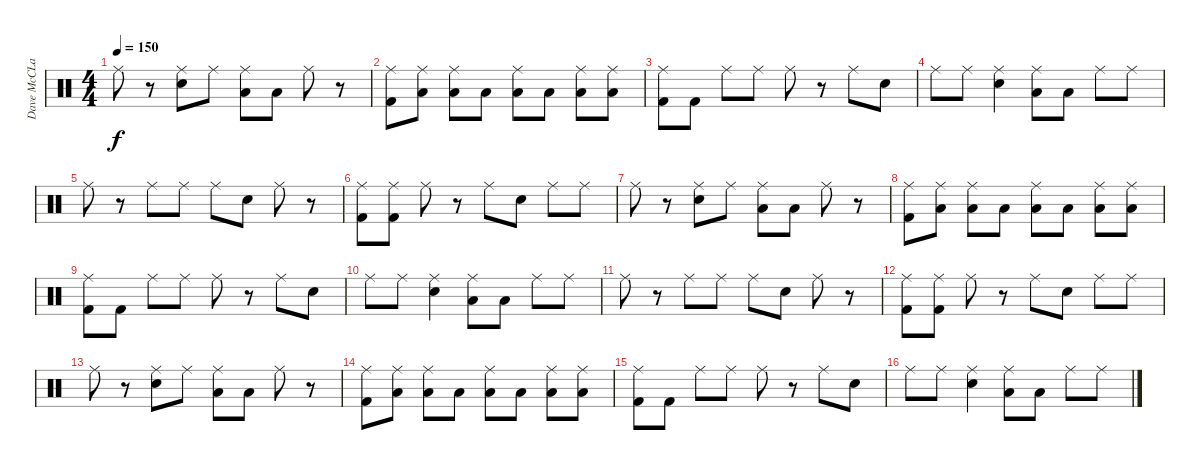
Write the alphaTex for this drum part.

\track ("Dave McCLain" "Dave McCLa") {instrument percussion}
\staff {score}
\articulation defaults
\ts (4 4)
\tempo 150
\clef neutral
\ks c "Ride (middle)".8{dy f}
r.8 ("Ride (middle)" "Electric Snare (hit)").8 "Ride (middle)".8 ("Ride (middle)" "Low Tom (hit)").8 "Low Tom (hit)".8 "Ride (middle)".8 r.8 |
("Ride (middle)" "Kick (hit) 2").8 ("Ride (middle)" "Low Tom (hit)").8 ("Ride (middle)" "Low Tom (hit)").8 "Low Tom (hit)".8 ("Ride (middle)" "Low Tom (hit)").8 "Low Tom (hit)".8 ("Ride (middle)" "Low Tom (hit)").8 ("Ride (middle)" "Low Tom (hit)").8 |
("Ride (middle)" "Kick (hit) 2").8 "Kick (hit) 2".8 "Ride (middle)".8 "Ride (middle)".8 "Ride (middle)".8 r.8 "Ride (middle)".8 "Electric Snare (hit)".8 |
"Ride (middle)".8 "Ride (middle)".8 ("Ride (middle)" "Electric Snare (hit)").4 ("Ride (middle)" "Low Tom (hit)").8 "Low Tom (hit)".8 "Ride (middle)".8 "Ride (middle)".8 |
"Ride (middle)".8 r.8 "Ride (middle)".8 "Ride (middle)".8 "Ride (middle)".8 "Electric Snare (hit)".8 "Ride (middle)".8 r.8 |
("Ride (middle)" "Kick (hit) 2").8 ("Ride (middle)" "Kick (hit) 2").8 "Ride (middle)".8 r.8 "Ride (middle)".8 "Electric Snare (hit)".8 "Ride (middle)".8 "Ride (middle)".8 |
"Ride (middle)".8 r.8 ("Ride (middle)" "Electric Snare (hit)").8 "Ride (middle)".8 ("Ride (middle)" "Low Tom (hit)").8 "Low Tom (hit)".8 "Ride (middle)".8 r.8 |
("Ride (middle)" "Kick (hit) 2").8 ("Ride (middle)" "Low Tom (hit)").8 ("Ride (middle)" "Low Tom (hit)").8 "Low Tom (hit)".8 ("Ride (middle)" "Low Tom (hit)").8 "Low Tom (hit)".8 ("Ride (middle)" "Low Tom (hit)").8 ("Ride (middle)" "Low Tom (hit)").8 |
("Ride (middle)" "Kick (hit) 2").8 "Kick (hit) 2".8 "Ride (middle)".8 "Ride (middle)".8 "Ride (middle)".8 r.8 "Ride (middle)".8 "Electric Snare (hit)".8 |
"Ride (middle)".8 "Ride (middle)".8 ("Ride (middle)" "Electric Snare (hit)").4 ("Ride (middle)" "Low Tom (hit)").8 "Low Tom (hit)".8 "Ride (middle)".8 "Ride (middle)".8 |
"Ride (middle)".8 r.8 "Ride (middle)".8 "Ride (middle)".8 "Ride (middle)".8 "Electric Snare (hit)".8 "Ride (middle)".8 r.8 |
("Ride (middle)" "Kick (hit) 2").8 ("Ride (middle)" "Kick (hit) 2").8 "Ride (middle)".8 r.8 "Ride (middle)".8 "Electric Snare (hit)".8 "Ride (middle)".8 "Ride (middle)".8 |
"Ride (middle)".8 r.8 ("Ride (middle)" "Electric Snare (hit)").8 "Ride (middle)".8 ("Ride (middle)" "Low Tom (hit)").8 "Low Tom (hit)".8 "Ride (middle)".8 r.8 |
("Ride (middle)" "Kick (hit) 2").8 ("Ride (middle)" "Low Tom (hit)").8 ("Ride (middle)" "Low Tom (hit)").8 "Low Tom (hit)".8 ("Ride (middle)" "Low Tom (hit)").8 "Low Tom (hit)".8 ("Ride (middle)" "Low Tom (hit)").8 ("Ride (middle)" "Low Tom (hit)").8 |
("Ride (middle)" "Kick (hit) 2").8 "Kick (hit) 2".8 "Ride (middle)".8 "Ride (middle)".8 "Ride (middle)".8 r.8 "Ride (middle)".8 "Electric Snare (hit)".8 |
"Ride (middle)".8 "Ride (middle)".8 ("Ride (middle)" "Electric Snare (hit)").4 ("Ride (middle)" "Low Tom (hit)").8 "Low Tom (hit)".8 "Ride (middle)".8 "Ride (middle)".8
